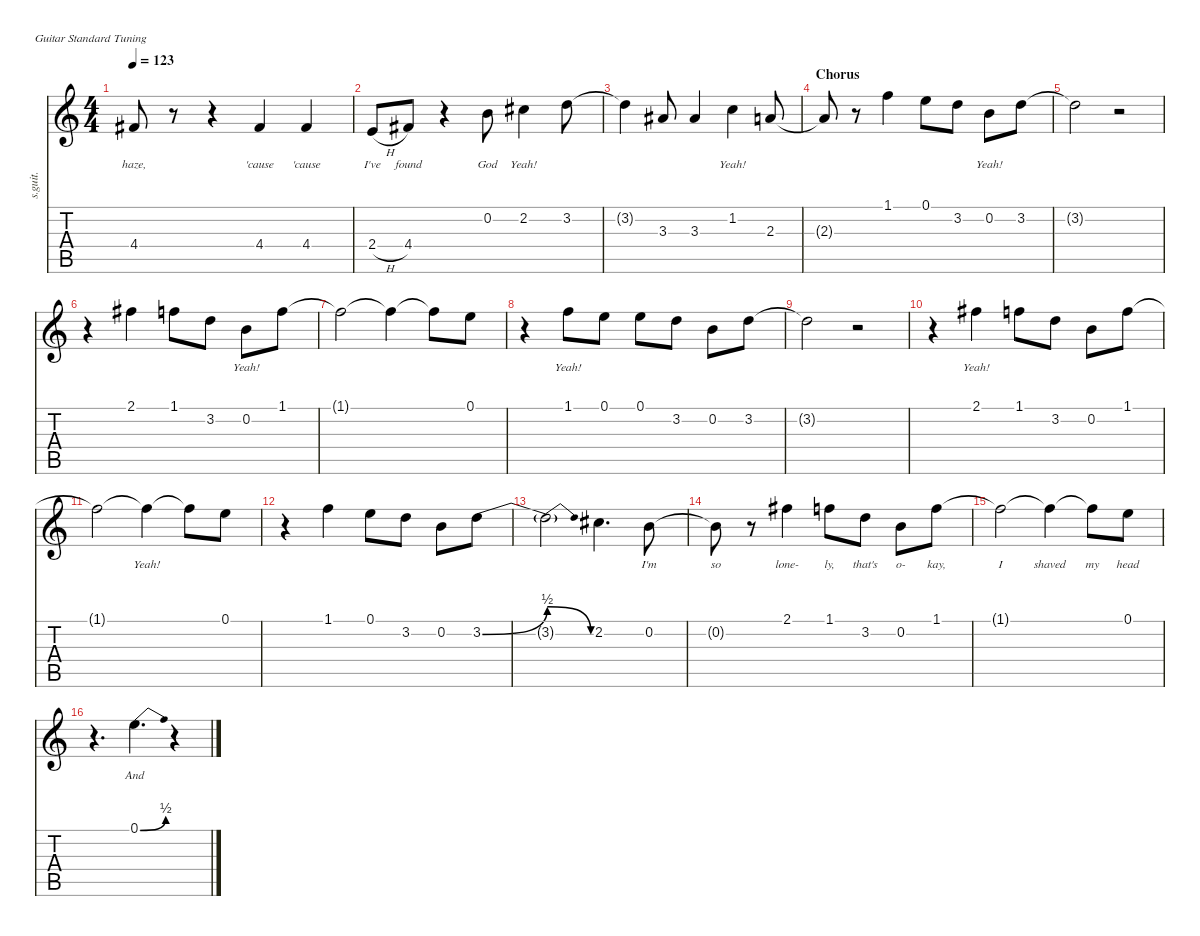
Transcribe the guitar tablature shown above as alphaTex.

\defaultSystemsLayout 4
\hideDynamics
\bracketExtendMode nobrackets
\track ("Kurt Cobain - Vocals" "s.guit.") {instrument oboe}
\staff {score tabs}
\tuning (E4 B3 G3 D3 A2 E2)
\displaytranspose 12
\ts (4 4)
\tempo 123
\clef g2
\ks c
4.4{t acc #}.8{lyrics (0 "haze,") lyrics (1 "") lyrics (2 "") lyrics (3 "") lyrics (4 "") dy f} r.8 r.4 4.4{acc #}.4{lyrics (0 "'cause") lyrics (1 "") lyrics (2 "") lyrics (3 "") lyrics (4 "")} 4.4{acc #}.4{lyrics (0 "'cause") lyrics (1 "") lyrics (2 "") lyrics (3 "") lyrics (4 "")} |
2.4{h}.8{lyrics (0 "I've") lyrics (1 "") lyrics (2 "") lyrics (3 "") lyrics (4 "")} 4.4{acc #}.8{lyrics (0 "found") lyrics (1 "") lyrics (2 "") lyrics (3 "") lyrics (4 "")} r.4 0.2.8{lyrics (0 "God") lyrics (1 "") lyrics (2 "") lyrics (3 "") lyrics (4 "")} 2.2{acc #}.4{lyrics (0 "Yeah!") lyrics (1 "") lyrics (2 "") lyrics (3 "") lyrics (4 "")} 3.2.8{lyrics (0 "") lyrics (1 "") lyrics (2 "") lyrics (3 "") lyrics (4 "")} |
3.2{t}.4{lyrics (0 "") lyrics (1 "") lyrics (2 "") lyrics (3 "") lyrics (4 "")} 3.3{acc #}.8{lyrics (0 "") lyrics (1 "") lyrics (2 "") lyrics (3 "") lyrics (4 "")} 3.3{acc #}.4{lyrics (0 "") lyrics (1 "") lyrics (2 "") lyrics (3 "") lyrics (4 "")} 1.2.4{lyrics (0 "Yeah!") lyrics (1 "") lyrics (2 "") lyrics (3 "") lyrics (4 "")} 2.3.8{lyrics (0 "") lyrics (1 "") lyrics (2 "") lyrics (3 "") lyrics (4 "")} |
\section ("" "Chorus")
2.3{t}.8{lyrics (0 "") lyrics (1 "") lyrics (2 "") lyrics (3 "") lyrics (4 "")} r.8 1.1.4{lyrics (0 "") lyrics (1 "") lyrics (2 "") lyrics (3 "") lyrics (4 "") dy ff} 0.1.8{lyrics (0 "") lyrics (1 "") lyrics (2 "") lyrics (3 "") lyrics (4 "")} 3.2.8{lyrics (0 "") lyrics (1 "") lyrics (2 "") lyrics (3 "") lyrics (4 "")} 0.2.8{lyrics (0 "Yeah!") lyrics (1 "") lyrics (2 "") lyrics (3 "") lyrics (4 "")} 3.2.8{lyrics (0 "") lyrics (1 "") lyrics (2 "") lyrics (3 "") lyrics (4 "")} |
3.2{t}.2{lyrics (0 "") lyrics (1 "") lyrics (2 "") lyrics (3 "") lyrics (4 "")} r.2 |
r.4 2.1{acc #}.4{lyrics (0 "") lyrics (1 "") lyrics (2 "") lyrics (3 "") lyrics (4 "")} 1.1.8{lyrics (0 "") lyrics (1 "") lyrics (2 "") lyrics (3 "") lyrics (4 "")} 3.2.8{lyrics (0 "") lyrics (1 "") lyrics (2 "") lyrics (3 "") lyrics (4 "")} 0.2.8{lyrics (0 "Yeah!") lyrics (1 "") lyrics (2 "") lyrics (3 "") lyrics (4 "")} 1.1.8{lyrics (0 "") lyrics (1 "") lyrics (2 "") lyrics (3 "") lyrics (4 "")} |
1.1{t}.2{lyrics (0 "") lyrics (1 "") lyrics (2 "") lyrics (3 "") lyrics (4 "")} 1.1{t}.4{lyrics (0 "") lyrics (1 "") lyrics (2 "") lyrics (3 "") lyrics (4 "")} 1.1{t}.8{lyrics (0 "") lyrics (1 "") lyrics (2 "") lyrics (3 "") lyrics (4 "")} 0.1.8{lyrics (0 "") lyrics (1 "") lyrics (2 "") lyrics (3 "") lyrics (4 "")} |
r.4 1.1.8{lyrics (0 "Yeah!") lyrics (1 "") lyrics (2 "") lyrics (3 "") lyrics (4 "")} 0.1.8{lyrics (0 "") lyrics (1 "") lyrics (2 "") lyrics (3 "") lyrics (4 "")} 0.1.8{lyrics (0 "") lyrics (1 "") lyrics (2 "") lyrics (3 "") lyrics (4 "")} 3.2.8{lyrics (0 "") lyrics (1 "") lyrics (2 "") lyrics (3 "") lyrics (4 "")} 0.2.8{lyrics (0 "") lyrics (1 "") lyrics (2 "") lyrics (3 "") lyrics (4 "")} 3.2.8{lyrics (0 "") lyrics (1 "") lyrics (2 "") lyrics (3 "") lyrics (4 "")} |
3.2{t}.2{lyrics (0 "") lyrics (1 "") lyrics (2 "") lyrics (3 "") lyrics (4 "")} r.2 |
r.4 2.1{acc #}.4{lyrics (0 "Yeah!") lyrics (1 "") lyrics (2 "") lyrics (3 "") lyrics (4 "")} 1.1.8{lyrics (0 "") lyrics (1 "") lyrics (2 "") lyrics (3 "") lyrics (4 "")} 3.2.8{lyrics (0 "") lyrics (1 "") lyrics (2 "") lyrics (3 "") lyrics (4 "")} 0.2.8{lyrics (0 "") lyrics (1 "") lyrics (2 "") lyrics (3 "") lyrics (4 "")} 1.1.8{lyrics (0 "") lyrics (1 "") lyrics (2 "") lyrics (3 "") lyrics (4 "")} |
1.1{t}.2{lyrics (0 "") lyrics (1 "") lyrics (2 "") lyrics (3 "") lyrics (4 "")} 1.1{t}.4{lyrics (0 "Yeah!") lyrics (1 "") lyrics (2 "") lyrics (3 "") lyrics (4 "")} 1.1{t}.8{lyrics (0 "") lyrics (1 "") lyrics (2 "") lyrics (3 "") lyrics (4 "")} 0.1.8{lyrics (0 "") lyrics (1 "") lyrics (2 "") lyrics (3 "") lyrics (4 "")} |
r.4 1.1.4{lyrics (0 "") lyrics (1 "") lyrics (2 "") lyrics (3 "") lyrics (4 "")} 0.1.8{lyrics (0 "") lyrics (1 "") lyrics (2 "") lyrics (3 "") lyrics (4 "")} 3.2.8{lyrics (0 "") lyrics (1 "") lyrics (2 "") lyrics (3 "") lyrics (4 "")} 0.2.8{lyrics (0 "") lyrics (1 "") lyrics (2 "") lyrics (3 "") lyrics (4 "")} 3.2{be (bend 0 0 60 2)}.8{lyrics (0 "") lyrics (1 "") lyrics (2 "") lyrics (3 "") lyrics (4 "")} |
3.2{be (release 0 2 30 0) t}.2{lyrics (0 "") lyrics (1 "") lyrics (2 "") lyrics (3 "") lyrics (4 "")} 2.2{acc #}.4{d lyrics (0 "") lyrics (1 "") lyrics (2 "") lyrics (3 "") lyrics (4 "")} 0.2.8{lyrics (0 "I'm") lyrics (1 "") lyrics (2 "") lyrics (3 "") lyrics (4 "")} |
0.2{t}.8{lyrics (0 "so") lyrics (1 "") lyrics (2 "") lyrics (3 "") lyrics (4 "")} r.8 2.1{acc #}.4{lyrics (0 "lone-") lyrics (1 "") lyrics (2 "") lyrics (3 "") lyrics (4 "")} 1.1.8{lyrics (0 "ly,") lyrics (1 "") lyrics (2 "") lyrics (3 "") lyrics (4 "")} 3.2.8{lyrics (0 "that's") lyrics (1 "") lyrics (2 "") lyrics (3 "") lyrics (4 "")} 0.2.8{lyrics (0 "o-") lyrics (1 "") lyrics (2 "") lyrics (3 "") lyrics (4 "")} 1.1.8{lyrics (0 "kay,") lyrics (1 "") lyrics (2 "") lyrics (3 "") lyrics (4 "")} |
1.1{t}.2{lyrics (0 "I") lyrics (1 "") lyrics (2 "") lyrics (3 "") lyrics (4 "")} 1.1{t}.4{lyrics (0 "shaved") lyrics (1 "") lyrics (2 "") lyrics (3 "") lyrics (4 "")} 1.1{t}.8{lyrics (0 "my") lyrics (1 "") lyrics (2 "") lyrics (3 "") lyrics (4 "")} 0.1.8{lyrics (0 "head") lyrics (1 "") lyrics (2 "") lyrics (3 "") lyrics (4 "")} |
r.4{d} 0.1{be (bend 0 0 60 2)}.4{d lyrics (0 "And") lyrics (1 "") lyrics (2 "") lyrics (3 "") lyrics (4 "")} r.4
